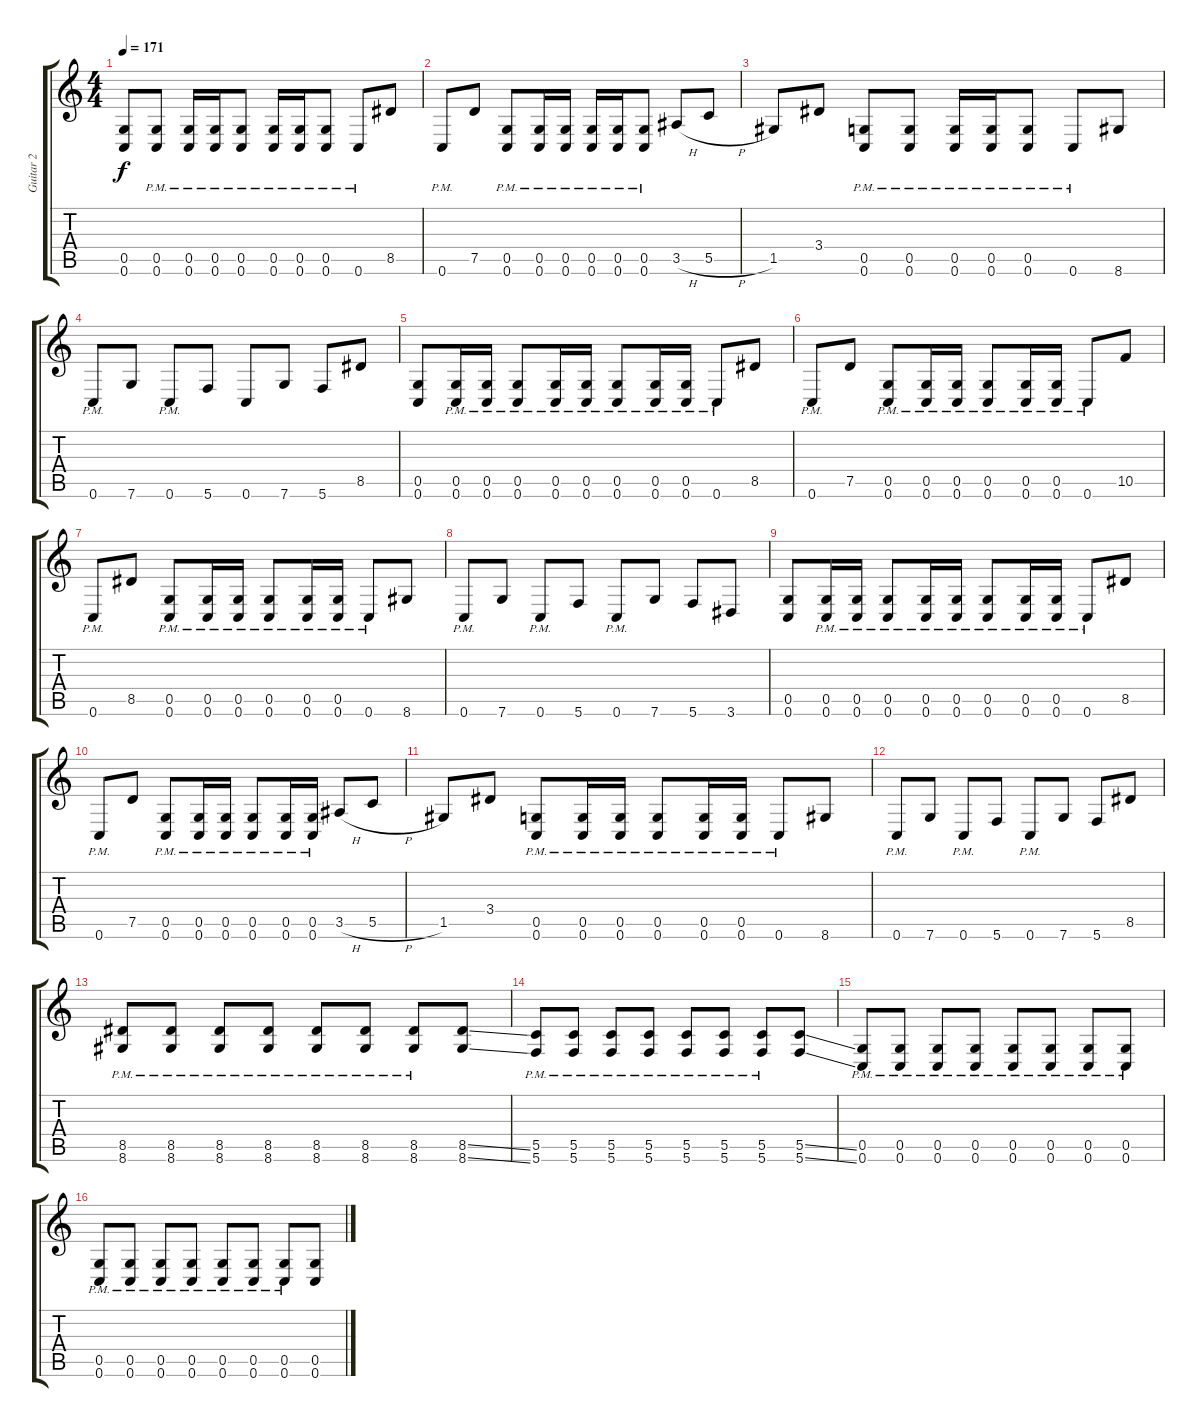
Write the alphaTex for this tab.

\track ("Guitar 2" "Guitar 2") {instrument distortionguitar}
\staff {score tabs}
\tuning (D4 A3 F3 C3 G2 C2) {hide}
\ts (4 4)
\tempo 171
\clef g2
\ks c
(0.5 0.6).8{dy f} (0.5{pm} 0.6{pm}).8 (0.5{pm} 0.6{pm}).16 (0.5{pm} 0.6{pm}).16 (0.5{pm} 0.6{pm}).8 (0.5{pm} 0.6{pm}).16 (0.5{pm} 0.6{pm}).16 (0.5{pm} 0.6{pm}).8 0.6{pm}.8 8.5.8 |
0.6{pm}.8 7.5.8 (0.5{pm} 0.6{pm}).8 (0.5{pm} 0.6{pm}).16 (0.5{pm} 0.6{pm}).16 (0.5{pm} 0.6{pm}).16 (0.5{pm} 0.6{pm}).16 (0.5{pm} 0.6{pm}).8 3.5{h}.8 5.5{h}.8 |
1.5.8 3.4.8 (0.5{pm} 0.6{pm}).8 (0.5{pm} 0.6{pm}).8 (0.5{pm} 0.6{pm}).16 (0.5{pm} 0.6{pm}).16 (0.5{pm} 0.6{pm}).8 0.6{pm}.8 8.6.8 |
0.6{pm}.8 7.6.8 0.6{pm}.8 5.6.8 0.6.8 7.6.8 5.6.8 8.5.8 |
(0.5 0.6).8 (0.5{pm} 0.6{pm}).16 (0.5{pm} 0.6{pm}).16 (0.5{pm} 0.6{pm}).8 (0.5{pm} 0.6{pm}).16 (0.5{pm} 0.6{pm}).16 (0.5{pm} 0.6{pm}).8 (0.5{pm} 0.6{pm}).16 (0.5{pm} 0.6{pm}).16 0.6{pm}.8 8.5.8 |
0.6{pm}.8 7.5.8 (0.5{pm} 0.6{pm}).8 (0.5{pm} 0.6{pm}).16 (0.5{pm} 0.6{pm}).16 (0.5{pm} 0.6{pm}).8 (0.5{pm} 0.6{pm}).16 (0.5{pm} 0.6{pm}).16 0.6{pm}.8 10.5.8 |
0.6{pm}.8 8.5.8 (0.5{pm} 0.6{pm}).8 (0.5{pm} 0.6{pm}).16 (0.5{pm} 0.6{pm}).16 (0.5{pm} 0.6{pm}).8 (0.5{pm} 0.6{pm}).16 (0.5{pm} 0.6{pm}).16 0.6{pm}.8 8.6.8 |
0.6{pm}.8 7.6.8 0.6{pm}.8 5.6.8 0.6{pm}.8 7.6.8 5.6.8 3.6.8 |
(0.5 0.6).8 (0.5{pm} 0.6{pm}).16 (0.5{pm} 0.6{pm}).16 (0.5{pm} 0.6{pm}).8 (0.5{pm} 0.6{pm}).16 (0.5{pm} 0.6{pm}).16 (0.5{pm} 0.6{pm}).8 (0.5{pm} 0.6{pm}).16 (0.5{pm} 0.6{pm}).16 0.6{pm}.8 8.5.8 |
0.6{pm}.8 7.5.8 (0.5{pm} 0.6{pm}).8 (0.5{pm} 0.6{pm}).16 (0.5{pm} 0.6{pm}).16 (0.5{pm} 0.6{pm}).8 (0.5{pm} 0.6{pm}).16 (0.5{pm} 0.6{pm}).16 3.5{h}.8 5.5{h}.8 |
1.5.8 3.4.8 (0.5{pm} 0.6{pm}).8 (0.5{pm} 0.6{pm}).16 (0.5{pm} 0.6{pm}).16 (0.5{pm} 0.6{pm}).8 (0.5{pm} 0.6{pm}).16 (0.5{pm} 0.6{pm}).16 0.6{pm}.8 8.6.8 |
0.6{pm}.8 7.6.8 0.6{pm}.8 5.6.8 0.6{pm}.8 7.6.8 5.6.8 8.5.8 |
(8.5{pm} 8.6{pm}).8 (8.5{pm} 8.6{pm}).8 (8.5{pm} 8.6{pm}).8 (8.5{pm} 8.6{pm}).8 (8.5{pm} 8.6{pm}).8 (8.5{pm} 8.6{pm}).8 (8.5{pm} 8.6{pm}).8 (8.5{ss} 8.6{ss}).8 |
(5.5{pm} 5.6{pm}).8 (5.5{pm} 5.6{pm}).8 (5.5{pm} 5.6{pm}).8 (5.5{pm} 5.6{pm}).8 (5.5{pm} 5.6{pm}).8 (5.5{pm} 5.6{pm}).8 (5.5{pm} 5.6{pm}).8 (5.5{ss} 5.6{ss}).8 |
(0.5{pm} 0.6{pm}).8 (0.5{pm} 0.6{pm}).8 (0.5{pm} 0.6{pm}).8 (0.5{pm} 0.6{pm}).8 (0.5{pm} 0.6{pm}).8 (0.5{pm} 0.6{pm}).8 (0.5{pm} 0.6{pm}).8 (0.5{pm} 0.6{pm}).8 |
(0.5{pm} 0.6{pm}).8 (0.5{pm} 0.6{pm}).8 (0.5{pm} 0.6{pm}).8 (0.5{pm} 0.6{pm}).8 (0.5{pm} 0.6{pm}).8 (0.5{pm} 0.6{pm}).8 (0.5{pm} 0.6{pm}).8 (0.5{ss} 0.6{ss}).8
